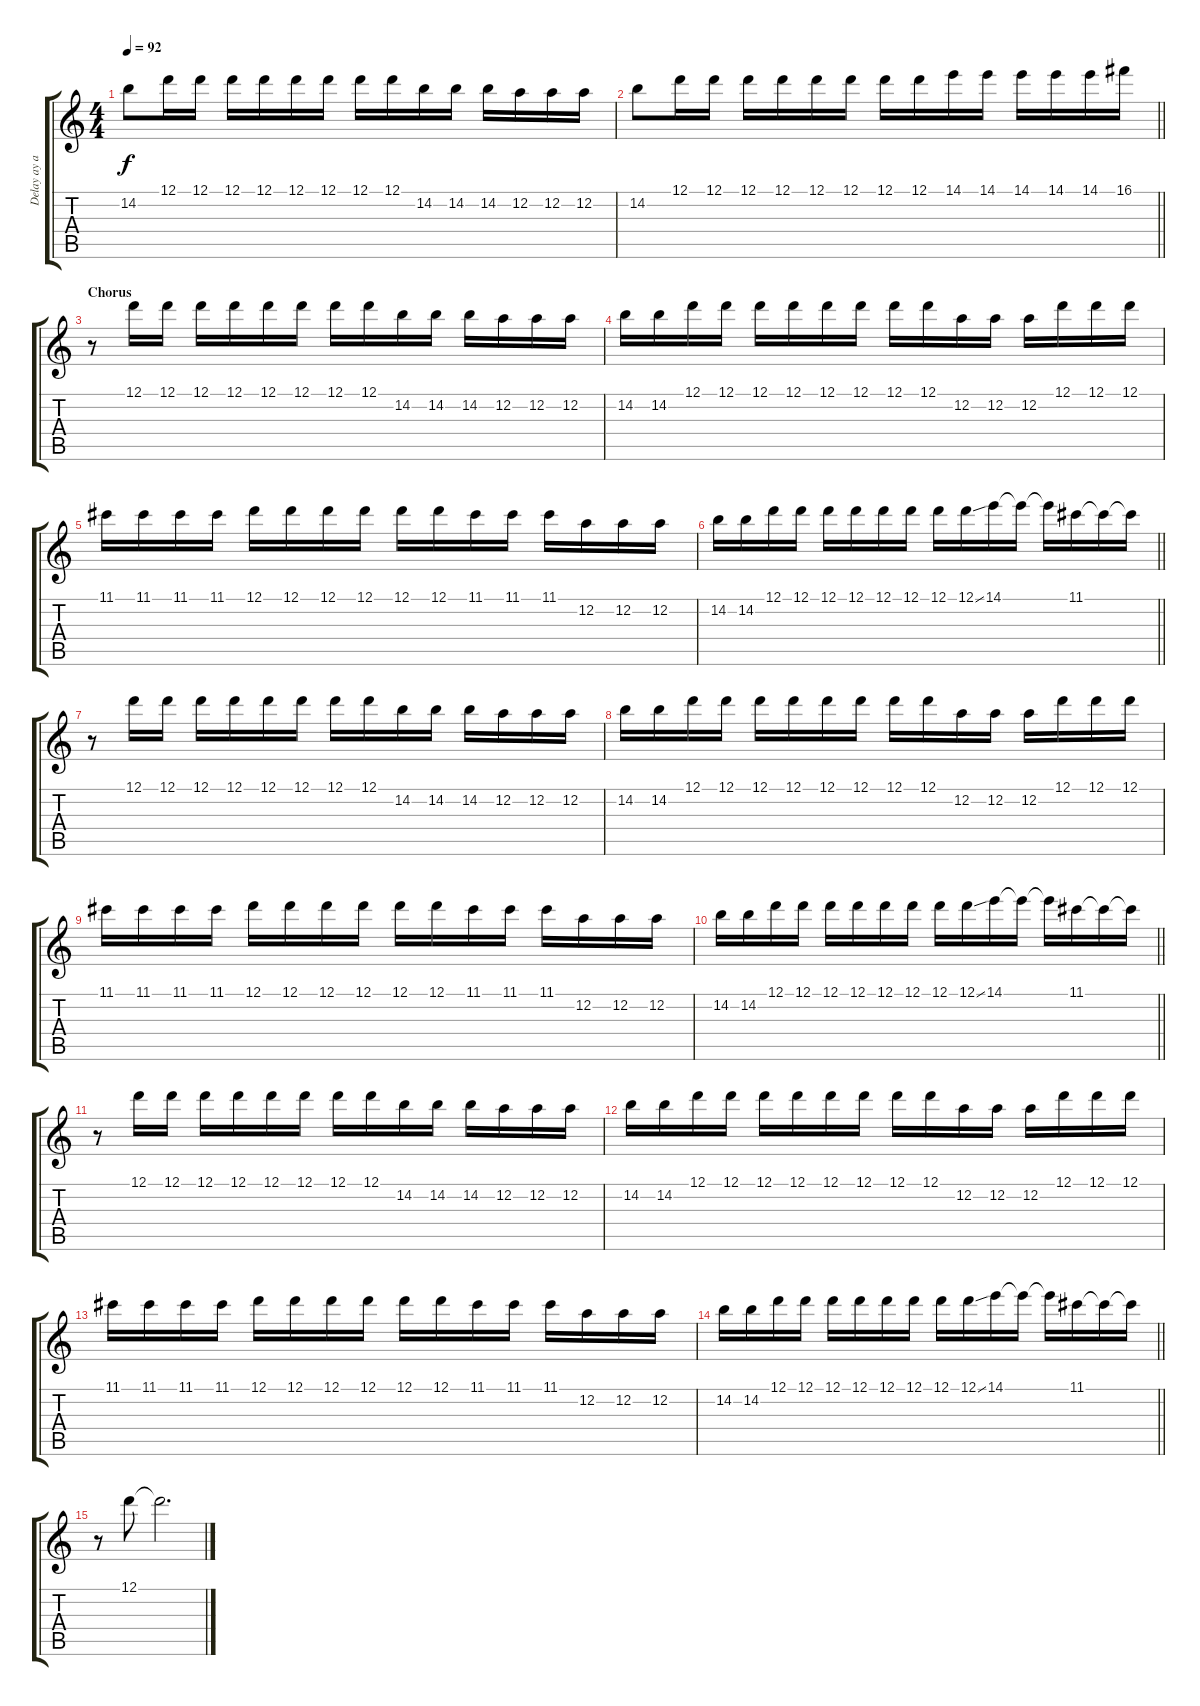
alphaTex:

\track ("Delay ay ay" "Delay ay a") {instrument overdrivenguitar}
\staff {score tabs}
\tuning (D4 A3 F3 C3 G2 D2) {hide}
\ts (4 4)
\tempo 92
\clef g2
\ks c
14.2.8{dy f} 12.1.16 12.1.16 12.1.16 12.1.16 12.1.16 12.1.16 12.1.16 12.1.16 14.2.16 14.2.16 14.2.16 12.2.16 12.2.16 12.2.16 |
\barLineRight lightlight
14.2.8 12.1.16 12.1.16 12.1.16 12.1.16 12.1.16 12.1.16 12.1.16 12.1.16 14.1.16 14.1.16 14.1.16 14.1.16 14.1.16 16.1.16 |
\section ("" "Chorus")
r.8{volume 14} 12.1.16 12.1.16 12.1.16 12.1.16 12.1.16 12.1.16 12.1.16 12.1.16 14.2.16 14.2.16 14.2.16 12.2.16 12.2.16 12.2.16 |
14.2.16 14.2.16 12.1.16 12.1.16 12.1.16 12.1.16 12.1.16 12.1.16 12.1.16 12.1.16 12.2.16 12.2.16 12.2.16 12.1.16 12.1.16 12.1.16 |
11.1.16 11.1.16 11.1.16 11.1.16 12.1.16 12.1.16 12.1.16 12.1.16 12.1.16 12.1.16 11.1.16 11.1.16 11.1.16 12.2.16 12.2.16 12.2.16 |
\barLineRight lightlight
14.2.16 14.2.16 12.1.16 12.1.16 12.1.16 12.1.16 12.1.16 12.1.16 12.1.16 12.1{ss}.16 14.1.16 14.1{t}.16 14.1{t}.16 11.1.16 11.1{t}.16 11.1{t}.16 |
r.8 12.1.16 12.1.16 12.1.16 12.1.16 12.1.16 12.1.16 12.1.16 12.1.16 14.2.16 14.2.16 14.2.16 12.2.16 12.2.16 12.2.16 |
14.2.16 14.2.16 12.1.16 12.1.16 12.1.16 12.1.16 12.1.16 12.1.16 12.1.16 12.1.16 12.2.16 12.2.16 12.2.16 12.1.16 12.1.16 12.1.16 |
11.1.16 11.1.16 11.1.16 11.1.16 12.1.16 12.1.16 12.1.16 12.1.16 12.1.16 12.1.16 11.1.16 11.1.16 11.1.16 12.2.16 12.2.16 12.2.16 |
\barLineRight lightlight
14.2.16 14.2.16 12.1.16 12.1.16 12.1.16 12.1.16 12.1.16 12.1.16 12.1.16 12.1{ss}.16 14.1.16 14.1{t}.16 14.1{t}.16 11.1.16 11.1{t}.16 11.1{t}.16 |
r.8 12.1.16 12.1.16 12.1.16 12.1.16 12.1.16 12.1.16 12.1.16 12.1.16 14.2.16 14.2.16 14.2.16 12.2.16 12.2.16 12.2.16 |
14.2.16 14.2.16 12.1.16 12.1.16 12.1.16 12.1.16 12.1.16 12.1.16 12.1.16 12.1.16 12.2.16 12.2.16 12.2.16 12.1.16 12.1.16 12.1.16 |
11.1.16 11.1.16 11.1.16 11.1.16 12.1.16 12.1.16 12.1.16 12.1.16 12.1.16 12.1.16 11.1.16 11.1.16 11.1.16 12.2.16 12.2.16 12.2.16 |
\barLineRight lightlight
14.2.16 14.2.16 12.1.16 12.1.16 12.1.16 12.1.16 12.1.16 12.1.16 12.1.16 12.1{ss}.16 14.1.16 14.1{t}.16 14.1{t}.16 11.1.16 11.1{t}.16 11.1{t}.16 |
r.8{volume 0} 12.1.8 12.1{t}.2{d}
